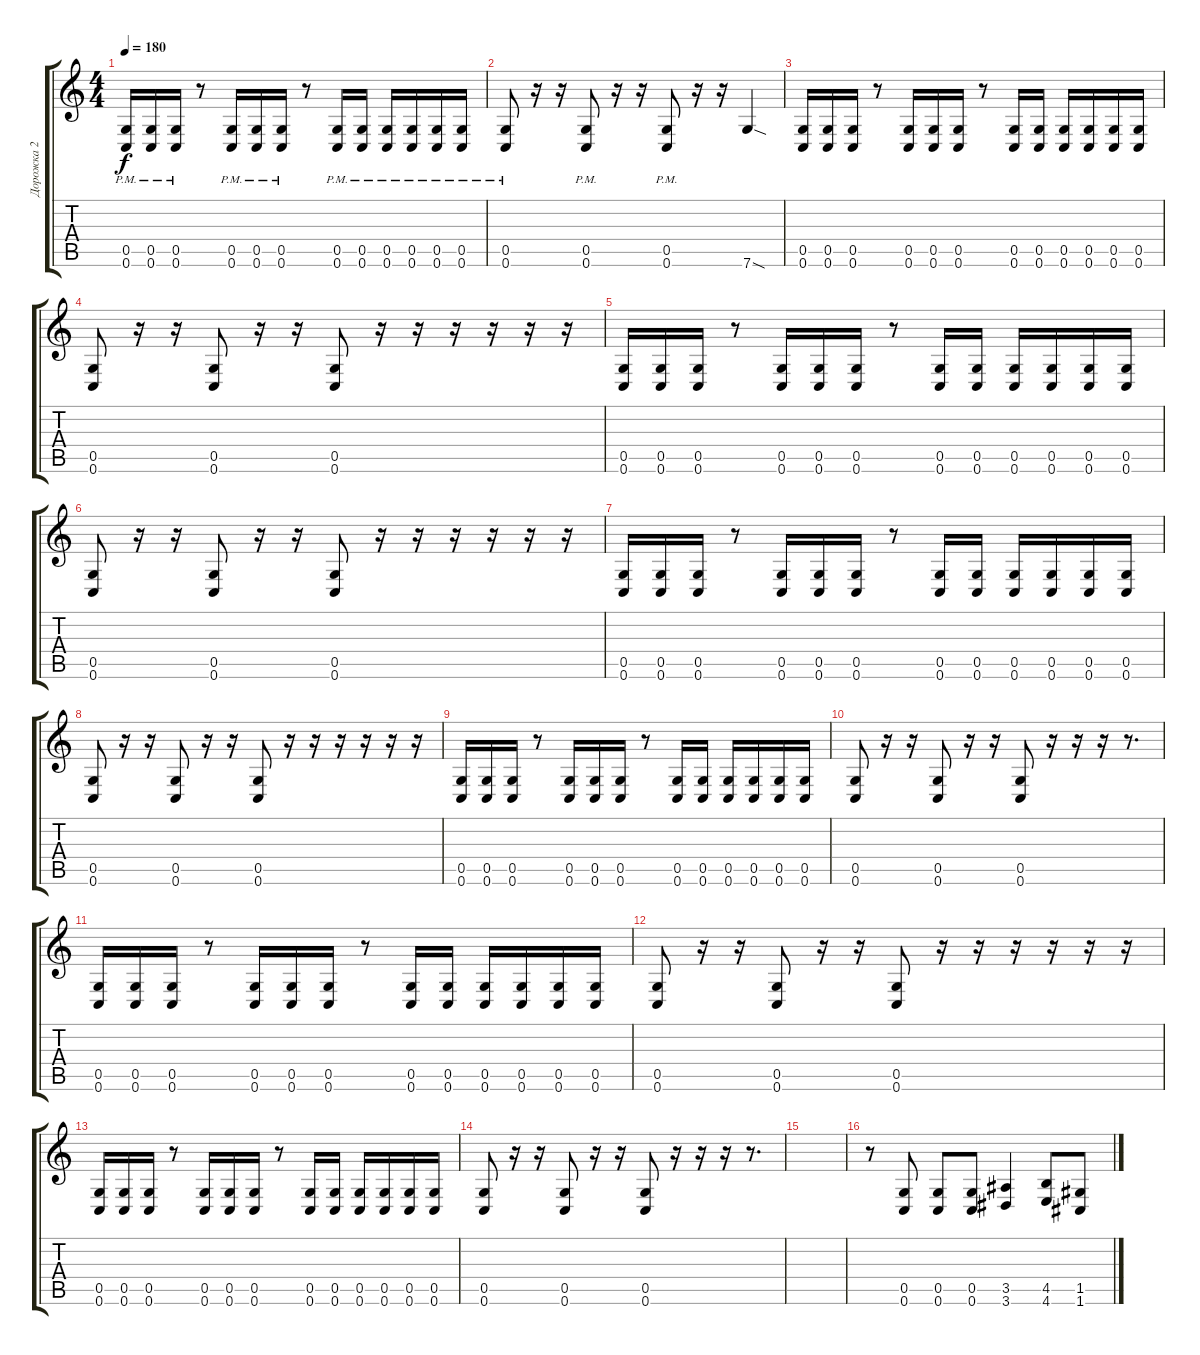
\track ("Дорожка 2" "Дорожка 2") {instrument distortionguitar}
\staff {score tabs}
\tuning (D4 A3 F3 C3 G2 C2) {hide}
\ts (4 4)
\tempo 180
\clef g2
\ks c
(0.5{pm} 0.6{pm}).16{dy f} (0.5{pm} 0.6{pm}).16 (0.5{pm} 0.6{pm}).16 r.8 (0.5{pm} 0.6{pm}).16 (0.5{pm} 0.6{pm}).16 (0.5{pm} 0.6{pm}).16 r.8 (0.5{pm} 0.6{pm}).16 (0.5{pm} 0.6{pm}).16 (0.5{pm} 0.6{pm}).16 (0.5{pm} 0.6{pm}).16 (0.5{pm} 0.6{pm}).16 (0.5{pm} 0.6{pm}).16 |
(0.5{pm} 0.6{pm}).8 r.16 r.16 (0.5{pm} 0.6{pm}).8 r.16 r.16 (0.5{pm} 0.6{pm}).8 r.16 r.16 7.6{sod}.4 |
(0.5 0.6).16 (0.5 0.6).16 (0.5 0.6).16 r.8 (0.5 0.6).16 (0.5 0.6).16 (0.5 0.6).16 r.8 (0.5 0.6).16 (0.5 0.6).16 (0.5 0.6).16 (0.5 0.6).16 (0.5 0.6).16 (0.5 0.6).16 |
(0.5 0.6).8 r.16 r.16 (0.5 0.6).8 r.16 r.16 (0.5 0.6).8 r.16 r.16 r.16 r.16 r.16 r.16 |
(0.5 0.6).16 (0.5 0.6).16 (0.5 0.6).16 r.8 (0.5 0.6).16 (0.5 0.6).16 (0.5 0.6).16 r.8 (0.5 0.6).16 (0.5 0.6).16 (0.5 0.6).16 (0.5 0.6).16 (0.5 0.6).16 (0.5 0.6).16 |
(0.5 0.6).8 r.16 r.16 (0.5 0.6).8 r.16 r.16 (0.5 0.6).8 r.16 r.16 r.16 r.16 r.16 r.16 |
(0.5 0.6).16 (0.5 0.6).16 (0.5 0.6).16 r.8 (0.5 0.6).16 (0.5 0.6).16 (0.5 0.6).16 r.8 (0.5 0.6).16 (0.5 0.6).16 (0.5 0.6).16 (0.5 0.6).16 (0.5 0.6).16 (0.5 0.6).16 |
(0.5 0.6).8 r.16 r.16 (0.5 0.6).8 r.16 r.16 (0.5 0.6).8 r.16 r.16 r.16 r.16 r.16 r.16 |
(0.5 0.6).16 (0.5 0.6).16 (0.5 0.6).16 r.8 (0.5 0.6).16 (0.5 0.6).16 (0.5 0.6).16 r.8 (0.5 0.6).16 (0.5 0.6).16 (0.5 0.6).16 (0.5 0.6).16 (0.5 0.6).16 (0.5 0.6).16 |
(0.5 0.6).8 r.16 r.16 (0.5 0.6).8 r.16 r.16 (0.5 0.6).8 r.16 r.16 r.16 r.8{d} |
(0.5 0.6).16 (0.5 0.6).16 (0.5 0.6).16 r.8 (0.5 0.6).16 (0.5 0.6).16 (0.5 0.6).16 r.8 (0.5 0.6).16 (0.5 0.6).16 (0.5 0.6).16 (0.5 0.6).16 (0.5 0.6).16 (0.5 0.6).16 |
(0.5 0.6).8 r.16 r.16 (0.5 0.6).8 r.16 r.16 (0.5 0.6).8 r.16 r.16 r.16 r.16 r.16 r.16 |
(0.5 0.6).16 (0.5 0.6).16 (0.5 0.6).16 r.8 (0.5 0.6).16 (0.5 0.6).16 (0.5 0.6).16 r.8 (0.5 0.6).16 (0.5 0.6).16 (0.5 0.6).16 (0.5 0.6).16 (0.5 0.6).16 (0.5 0.6).16 |
(0.5 0.6).8 r.16 r.16 (0.5 0.6).8 r.16 r.16 (0.5 0.6).8 r.16 r.16 r.16 r.8{d} |
|
r.8 (0.5 0.6).8 (0.5 0.6).8 (0.5 0.6).8 (3.5 3.6).4 (4.5 4.6).8 (1.5 1.6).8
